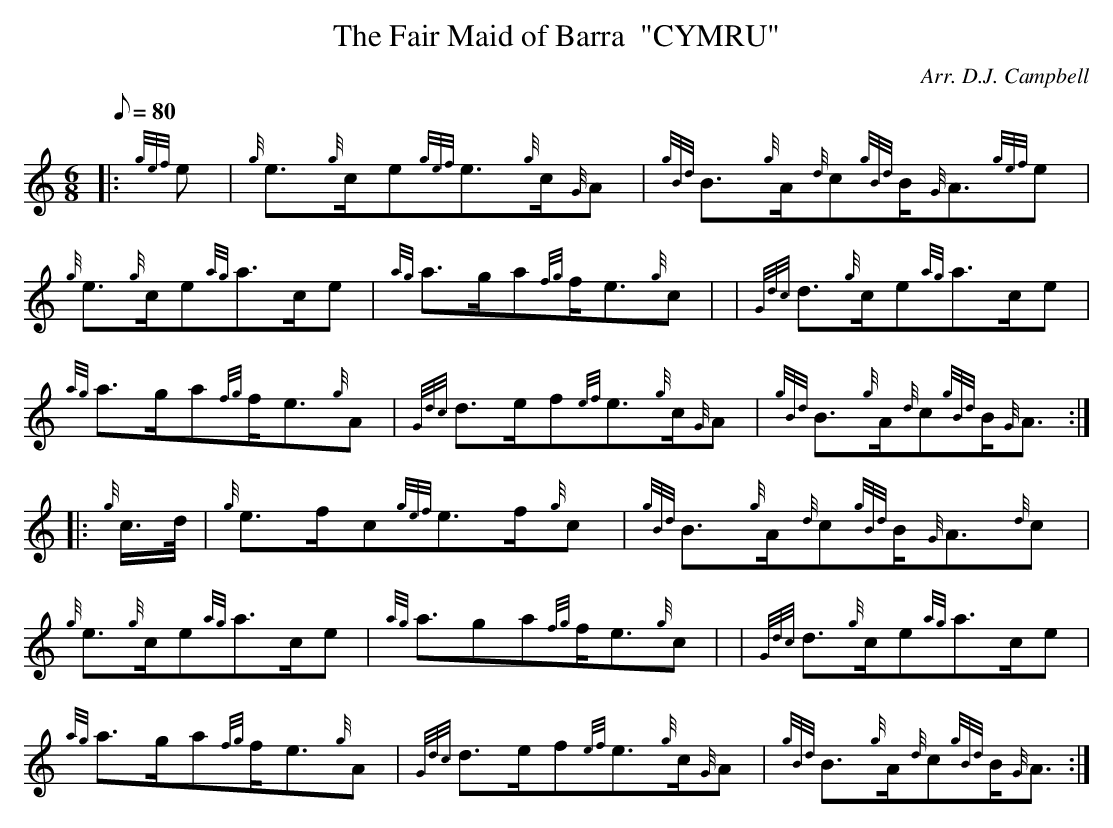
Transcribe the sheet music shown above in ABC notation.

X:1
T:The Fair Maid of Barra  "CYMRU"
M:6/8
L:1/8
Q:80
C:Arr. D.J. Campbell
K:HP
|: {gef}e | \
{g}e3/2{g}c/2e{gef}e3/2{g}c/2{G}A | \
{gBd}B3/2{g}A/2{d}c{gBd}B/2{G}A3/2{gef}e |
{g}e3/2{g}c/2e{ag}a3/2c/2e | \
{ag}a3/2g/2a{fg}f/2e3/2{g}c | | \
{Gdc}d3/2{g}c/2e{ag}a3/2c/2e |
{ag}a3/2g/2a{fg}f/2e3/2{g}A | \
{Gdc}d3/2e/2f{ef}e3/2{g}c/2{G}A | \
{gBd}B3/2{g}A/2{d}c{gBd}B/2{G}A3/2 ::
{g}c3/4d/4 | \
{g}e3/2f/2c{gef}e3/2f/2{g}c | \
{gBd}B3/2{g}A/2{d}c{gBd}B/2{G}A3/2{d}c |
{g}e3/2{g}c/2e{ag}a3/2c/2e | \
{ag}a3/2ga{fg}f/2e3/2{g}c | | \
{Gdc}d3/2{g}c/2e{ag}a3/2c/2e |
{ag}a3/2g/2a{fg}f/2e3/2{g}A | \
{Gdc}d3/2e/2f{ef}e3/2{g}c/2{G}A | \
{gBd}B3/2{g}A/2{d}c{gBd}B/2{G}A3/2 :|
